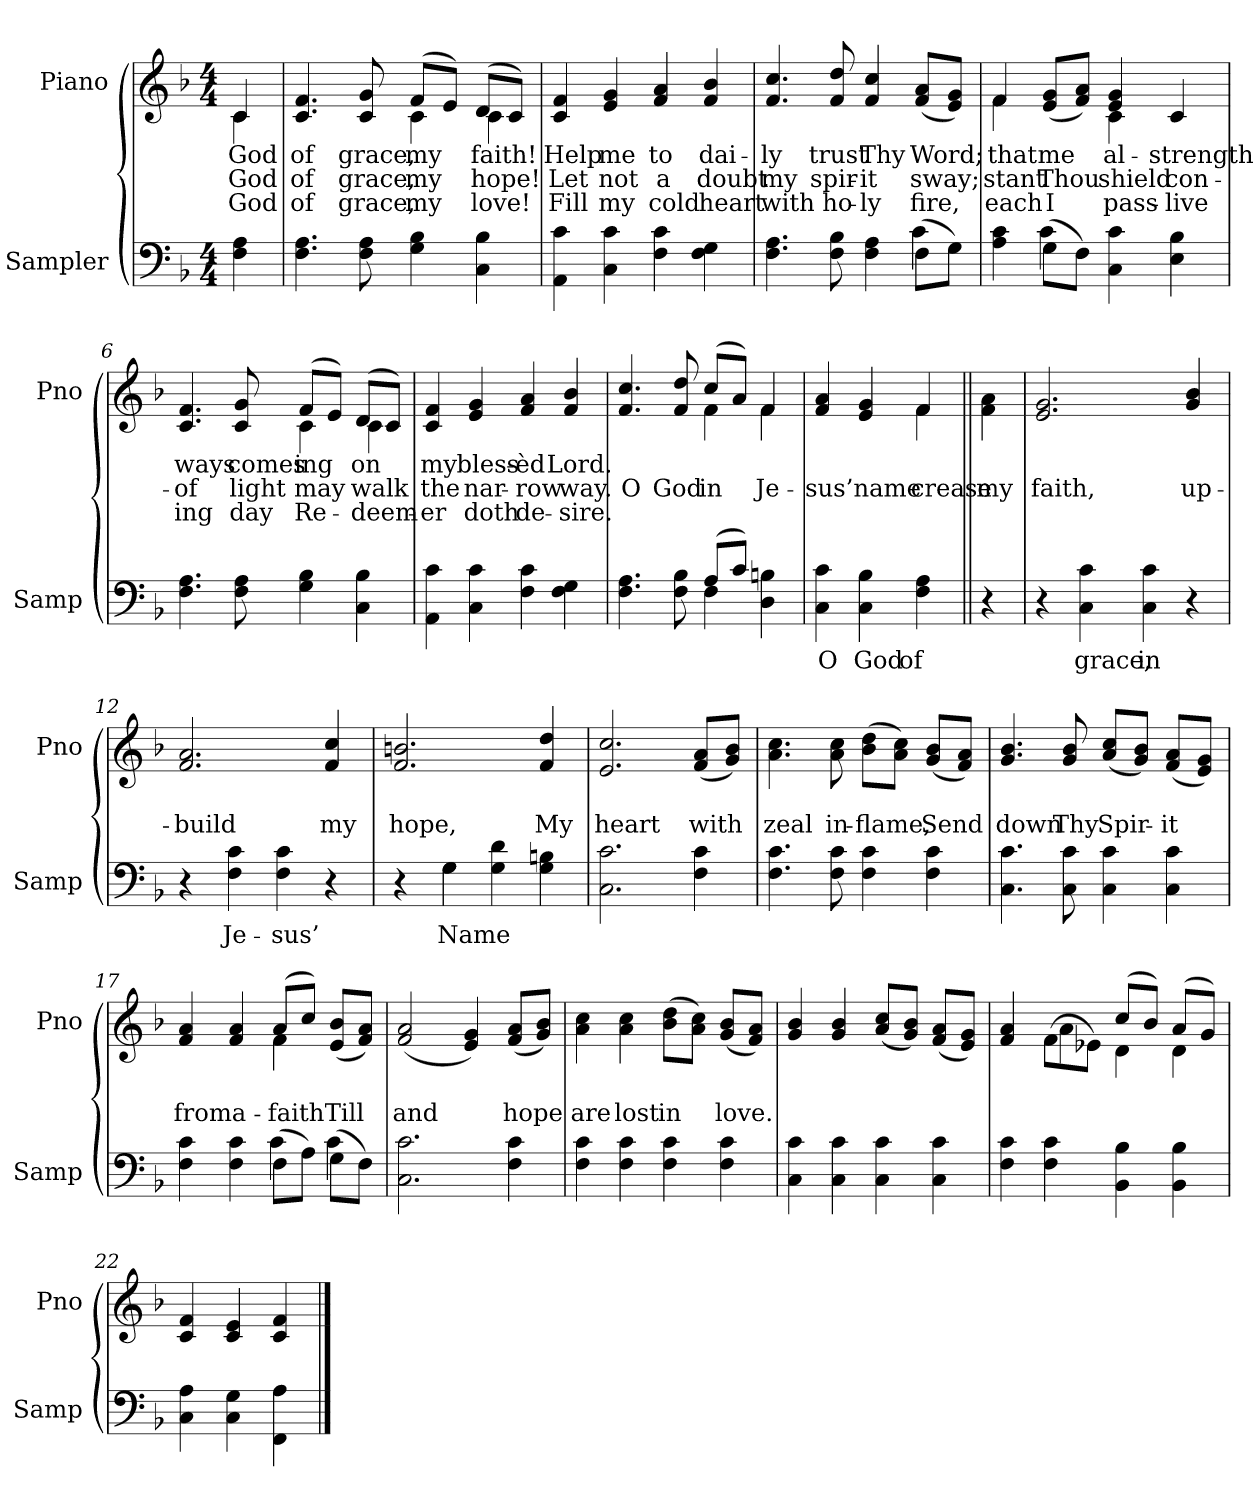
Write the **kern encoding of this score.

**kern	**text	**kern	**text	**text	**text
*part2	*part2	*part1	*part1	*part1	*part1
*staff2	*staff2	*staff1	*staff1	*staff1	*staff1
*I"Sampler	*	*I"Piano	*	*	*
*I'Samp	*	*I'Pno	*	*	*
*clefF4	*	*clefG2	*	*	*
*k[b-]	*	*k[b-]	*	*	*
*F:	*	*F:	*	*	*
*M4/4	*	*M4/4	*	*	*
=1	=1	=1	=1	=1	=1
*	*	*^	*	*	*
4F 4A	.	4c/	4c	God	God	God
=2	=2	=2	=2	=2	=2	=2
4.F 4.A	.	4.c 4.f	2ryy	of	of	of
8F 8A	.	8c 8g	.	grace,	grace,	grace,
4G 4B-	.	(8f/L	4c	my	my	my
.	.	8e/J)	.	.	.	.
4C 4B-	.	(8d/L	4c	faith!	hope!	love!
.	.	8c/J)	.	.	.	.
*	*	*v	*v	*	*	*
=3	=3	=3	=3	=3	=3
4AA 4c	.	4c 4f	Help	Let	Fill
4C 4c	.	4e 4g	me	not	my
4F 4c	.	4f 4a	to	a	cold
4F 4G	.	4f 4b-	dai-	doubt	heart
=4	=4	=4	=4	=4	=4
*^	*	*	*	*	*
4.F 4.A	2.ryy	.	4.f 4.cc	-ly	my	with
8F 8B-	.	.	8f 8dd	trust	spir-	ho-
4F 4A	.	.	4f 4cc	Thy	-it	-ly
(8F\L	4c	.	(8f/ 8a/L	Word;	sway;	fire,
8G\J)	.	.	8e/ 8g/J)	.	.	.
=5	=5	=5	=5	=5	=5	=5
*	*	*	*^	*	*	*
4A 4c	4ryy	.	4f/	4f	that	-stant	each
(8G\L	4c	.	(8e/ 8g/L	4ryy	me	Thou	I
8F\J)	.	.	8f/ 8a/J)	.	.	.	.
4C 4c	2ryy	.	4e 4g	4c	al-	shield	pass-
4E 4B-	.	.	4c/	4ryy	strength	con-	live
*v	*v	*	*	*	*	*	*
=6	=6	=6	=6	=6	=6	=6
4.F 4.A	.	4.c 4.f	2ryy	-ways	of	-ing
8F 8A	.	8c 8g	.	comes	light	day
4G 4B-	.	(8f/L	4c	-ing	may	Re-
.	.	8e/J)	.	.	.	.
4C 4B-	.	(8d/L	4c	on	walk	-deem-
.	.	8c/J)	.	.	.	.
*	*	*v	*v	*	*	*
=7	=7	=7	=7	=7	=7
4AA 4c	.	4c 4f	my	the	-er
4C 4c	.	4e 4g	bless-	nar-	doth
4F 4c	.	4f 4a	-èd	-row	de-
4F 4G	.	4f 4b-	Lord.	way.	-sire.
=8	=8	=8	=8	=8	=8
*^	*	*^	*	*	*
4.F 4.A	2ryy	.	4.f 4.cc	2ryy	.	O	.
8F 8B-	.	.	8f 8dd	.	.	God	.
(8A/L	4F	.	(8cc/L	4f	.	in	.
8c/J)	.	.	8a/J)	.	.	.	.
4D 4Bn	4ryy	.	4f/	4f	.	Je-	.
*v	*v	*	*	*	*	*	*
=9	=9	=9	=9	=9	=9	=9
4C 4c	O	4f 4a	2ryy	.	-sus’	.
4C 4B-	God	4e 4g	.	.	name	.
4F 4A	of	4f/	4f	.	-crease	.
=10||	=10||	=10||	=10||	=10||	=10||	=10||
!	!	!LO:TX:t=Refrain	!	!	!	!
*	*	*v	*v	*	*	*
4r	.	4f\ 4a\	.	my	.
=11	=11	=11	=11	=11	=11
4r	.	2.e 2.g	.	faith,	.
4C 4c	grace,	.	.	.	.
4C 4c	in	.	.	.	.
4r	.	4g 4b-	.	up-	.
=12	=12	=12	=12	=12	=12
4r	.	2.f 2.a	.	-build	.
4F 4c	Je-	.	.	.	.
4F 4c	-sus’	.	.	.	.
4r	.	4f 4cc	.	my	.
=13	=13	=13	=13	=13	=13
*^	*	*	*	*	*
4r	4ryy	.	2.f 2.bn	.	hope,	.
4G\	4G	Name	.	.	.	.
4G 4d	2ryy	.	.	.	.	.
4G 4Bn	.	.	4f 4dd	.	My	.
*v	*v	*	*	*	*	*
=14	=14	=14	=14	=14	=14
2.C 2.c	.	2.e 2.cc	.	heart	.
4F 4c	.	(8f/ 8a/L	.	with	.
.	.	8g/ 8b-/J)	.	.	.
=15	=15	=15	=15	=15	=15
4.F 4.c	.	4.a 4.cc	.	zeal	.
8F 8c	.	8a 8cc	.	in-	.
4F 4c	.	(8b-\ 8dd\L	.	-flame,	.
.	.	8a\ 8cc\J)	.	.	.
4F 4c	.	(8g/ 8b-/L	.	Send	.
.	.	8f/ 8a/J)	.	.	.
=16	=16	=16	=16	=16	=16
4.C 4.c	.	4.g 4.b-	.	down	.
8C 8c	.	8g 8b-	.	Thy	.
4C 4c	.	(8a/ 8cc/L	.	Spir-	.
.	.	8g/ 8b-/J)	.	.	.
4C 4c	.	(8f/ 8a/L	.	-it	.
.	.	8e/ 8g/J)	.	.	.
=17	=17	=17	=17	=17	=17
*^	*	*^	*	*	*
4F 4c	2ryy	.	4f 4a	2ryy	.	from	.
4F 4c	.	.	4f 4a	.	.	a-	.
(8F\L	4c	.	(8a/L	4f	.	faith	.
8A\J)	.	.	8cc/J)	.	.	.	.
(8G\L	4c	.	(8e/ 8b-/L	4ryy	.	Till	.
8F\J)	.	.	8f/ 8a/J)	.	.	.	.
*v	*v	*	*	*	*	*	*
*	*	*v	*v	*	*	*
=18	=18	=18	=18	=18	=18
2.C 2.c	.	(2f 2a	.	and	.
.	.	4e 4g)	.	.	.
4F 4c	.	(8f/ 8a/L	.	hope	.
.	.	8g/ 8b-/J)	.	.	.
=19	=19	=19	=19	=19	=19
4F 4c	.	4a 4cc	.	are	.
4F 4c	.	4a 4cc	.	lost	.
4F 4c	.	(8b-\ 8dd\L	.	in	.
.	.	8a\ 8cc\J)	.	.	.
4F 4c	.	(8g/ 8b-/L	.	love.	.
.	.	8f/ 8a/J)	.	.	.
=20	=20	=20	=20	=20	=20
4C 4c	.	4g 4b-	.	.	.
4C 4c	.	4g 4b-	.	.	.
4C 4c	.	(8a/ 8cc/L	.	.	.
.	.	8g/ 8b-/J)	.	.	.
4C 4c	.	(8f/ 8a/L	.	.	.
.	.	8e/ 8g/J)	.	.	.
=21	=21	=21	=21	=21	=21
*	*	*^	*	*	*
4F 4c	.	4f 4a	4ryy	.	.	.
4F 4c	.	(8f\L	4a	.	.	.
.	.	8e-X\J)	.	.	.	.
4BB- 4B-	.	(8cc/L	4d	.	.	.
.	.	8b-/J)	.	.	.	.
4BB- 4B-	.	(8a/L	4d	.	.	.
.	.	8g/J)	.	.	.	.
*	*	*v	*v	*	*	*
=22	=22	=22	=22	=22	=22
4C 4A	.	4c 4f	.	.	.
4C 4G	.	4c 4e	.	.	.
4FF\ 4A\	.	4c 4f	.	.	.
==	==	==	==	==	==
*-	*-	*-	*-	*-	*-
